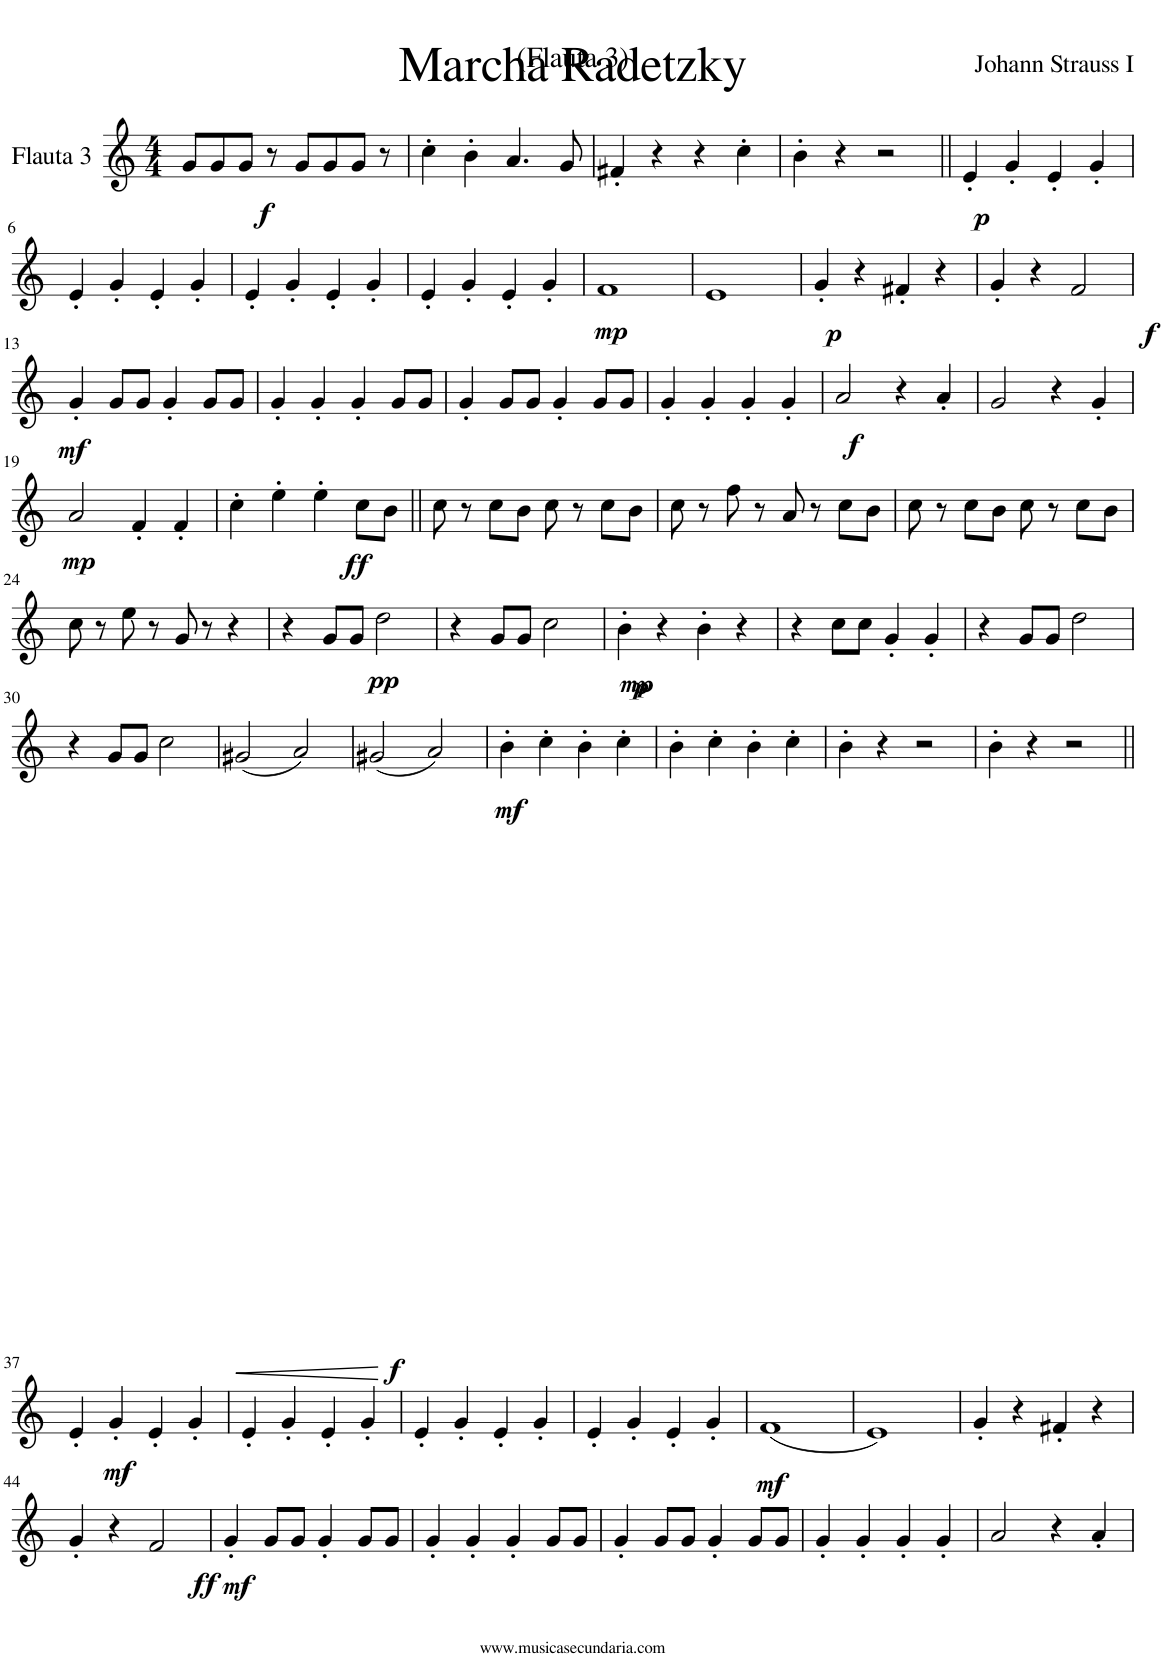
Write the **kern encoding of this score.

**kern	**dynam
*part1	*part1
*staff1	*staff1
*I"Flauta 3	*
*I'Fl	*
*clefG2	*
*k[]	*
*M4/4	*
=1	=1
!	!LO:DY:b
8g/L	f
8g/	.
8g/J	.
8r	.
8g/L	.
8g/	.
8g/J	.
8r	.
=2	=2
4cc'\	.
4b'\	.
4.a/	.
8g/	.
=3	=3
4f#X'/	.
4r	.
4r	.
4cc'\	.
=4	=4
4b'\	.
4r	.
2r	.
=5||	=5||
!	!LO:DY:b
4e'/	p
4g'/	.
4e'/	.
4g'/	.
!!LO:LB:g=z
=6	=6
4e'/	.
4g'/	.
4e'/	.
4g'/	.
=7	=7
4e'/	.
4g'/	.
4e'/	.
4g'/	.
=8	=8
4e'/	.
4g'/	.
4e'/	.
4g'/	.
=9	=9
!	!LO:DY:b
1f	mp
=10	=10
1e	.
=11	=11
!	!LO:DY:b
4g'/	p
4r	.
4f#X'/	.
4r	.
=12	=12
4g'/	.
4r	.
!	!LO:DY:b
2f/	f
!!LO:LB:g=z
=13	=13
!	!LO:DY:b
4g'/	mf
8g/L	.
8g/J	.
4g'/	.
8g/L	.
8g/J	.
=14	=14
4g'/	.
4g'/	.
4g'/	.
8g/L	.
8g/J	.
=15	=15
4g'/	.
8g/L	.
8g/J	.
4g'/	.
8g/L	.
8g/J	.
=16	=16
4g'/	.
4g'/	.
4g'/	.
4g'/	.
=17	=17
!	!LO:DY:b
2a/	f
4r	.
4a'/	.
=18	=18
2g/	.
4r	.
4g'/	.
!!LO:LB:g=z
=19	=19
!	!LO:DY:b
2a/	mp
4f'/	.
4f'/	.
=20	=20
4cc'\	.
4ee'\	.
4ee'\	.
!	!LO:DY:b
8cc\L	ff
8b\J	.
=21||	=21||
8cc\	.
8r	.
8cc\L	.
8b\J	.
8cc\	.
8r	.
8cc\L	.
8b\J	.
=22	=22
8cc\	.
8r	.
8ff\	.
8r	.
8a/	.
8r	.
8cc\L	.
8b\J	.
=23	=23
8cc\	.
8r	.
8cc\L	.
8b\J	.
8cc\	.
8r	.
8cc\L	.
8b\J	.
!!LO:LB:g=z
=24	=24
8cc\	.
8r	.
8ee\	.
8r	.
8g/	.
8r	.
4r	.
=25	=25
4r	.
!	!LO:DY:b
8g/L	pp
8g/J	.
2dd\	.
=26	=26
4r	.
8g/L	.
8g/J	.
!	!LO:DY:b
2cc\	mp
=27	=27
!	!LO:DY:b
4b'\	p
4r	.
4b'\	.
4r	.
=28	=28
4r	.
8cc\L	.
8cc\J	.
4g'/	.
4g'/	.
=29	=29
4r	.
8g/L	.
8g/J	.
2dd\	.
!!LO:LB:g=z
=30	=30
4r	.
8g/L	.
8g/J	.
2cc\	.
=31	=31
!	!LO:HP:b
(2g#X/	<
2a/)	.
.	[
=32	=32
!	!LO:DY:b
(2g#X/	f
2a/)	.
=33	=33
!	!LO:DY:b
4b'\	mf
4cc'\	.
4b'\	.
4cc'\	.
=34	=34
4b'\	.
4cc'\	.
4b'\	.
4cc'\	.
=35	=35
4b'\	.
4r	.
2r	.
=36	=36
4b'\	.
4r	.
2r	.
!!LO:LB:g=z
=37||	=37||
!	!LO:DY:b
4e'/	mf
4g'/	.
4e'/	.
4g'/	.
=38	=38
4e'/	.
4g'/	.
4e'/	.
4g'/	.
=39	=39
4e'/	.
4g'/	.
4e'/	.
4g'/	.
=40	=40
4e'/	.
4g'/	.
4e'/	.
4g'/	.
=41	=41
!	!LO:DY:b
(1f	mf
=42	=42
1e)	.
=43	=43
4g'/	.
4r	.
4f#X'/	.
4r	.
!!LO:LB:g=z
=44	=44
4g'/	.
4r	.
!	!LO:DY:b
2f/	ff
=45	=45
!	!LO:DY:b
4g'/	mf
8g/L	.
8g/J	.
4g'/	.
8g/L	.
8g/J	.
=46	=46
4g'/	.
4g'/	.
4g'/	.
8g/L	.
8g/J	.
=47	=47
4g'/	.
8g/L	.
8g/J	.
4g'/	.
8g/L	.
8g/J	.
=48	=48
4g'/	.
4g'/	.
4g'/	.
4g'/	.
=49	=49
2a/	.
4r	.
4a'/	.
=	=
*-	*-
